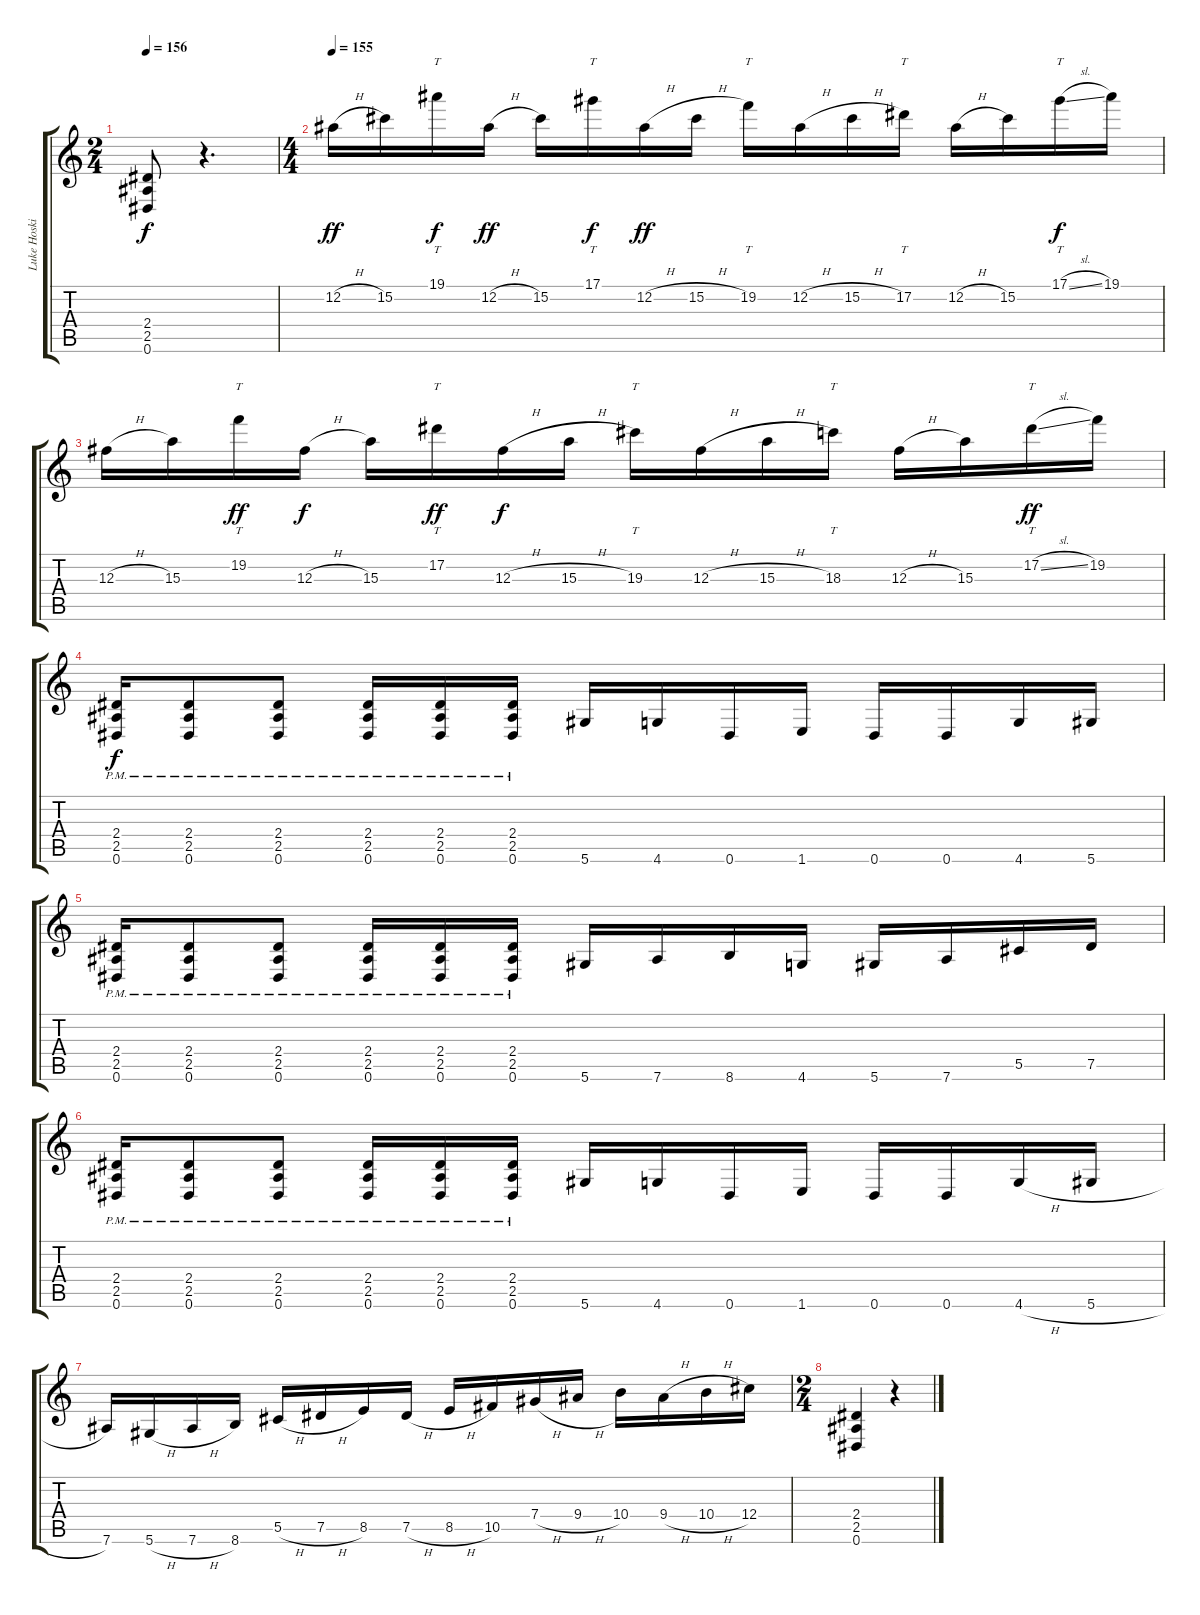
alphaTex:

\track ("Luke Hoskin - Lead Guitar" "Luke Hoski") {instrument overdrivenguitar}
\staff {score tabs}
\tuning (Eb4 Bb3 Gb3 Db3 Ab2 Eb2) {hide}
\ts (2 4)
\tempo 156
\clef g2
\ks c
(2.4 2.5 0.6).8{dy f} r.4{d} |
\ts (4 4)
\tempo 155
12.2{h}.16{dy ff} 15.2.16 19.1.16{tt dy f} 12.2{h}.16{dy ff} 15.2.16 17.1.16{tt dy f} 12.2{h}.16{dy ff} 15.2{h}.16 19.2.16{tt} 12.2{h}.16 15.2{h}.16 17.2.16{tt} 12.2{h}.16 15.2.16 17.1{sl}.16{tt dy f} 19.1.16 |
12.3{h}.16 15.3.16 19.2.16{tt dy ff} 12.3{h}.16{dy f} 15.3.16 17.2.16{tt dy ff} 12.3{h}.16{dy f} 15.3{h}.16 19.3.16{tt} 12.3{h}.16 15.3{h}.16 18.3.16{tt} 12.3{h}.16 15.3.16 17.2{sl}.16{tt dy ff} 19.2.16 |
(2.4{pm} 2.5{pm} 0.6{pm}).16{dy f} (2.4{pm} 2.5{pm} 0.6{pm}).8 (2.4{pm} 2.5{pm} 0.6{pm}).8 (2.4{pm} 2.5{pm} 0.6{pm}).16 (2.4{pm} 2.5{pm} 0.6{pm}).16 (2.4{pm} 2.5{pm} 0.6{pm}).16 5.6.16 4.6.16 0.6.16 1.6.16 0.6.16 0.6.16 4.6.16 5.6.16 |
(2.4{pm} 2.5{pm} 0.6{pm}).16 (2.4{pm} 2.5{pm} 0.6{pm}).8 (2.4{pm} 2.5{pm} 0.6{pm}).8 (2.4{pm} 2.5{pm} 0.6{pm}).16 (2.4{pm} 2.5{pm} 0.6{pm}).16 (2.4{pm} 2.5{pm} 0.6{pm}).16 5.6.16 7.6.16 8.6.16 4.6.16 5.6.16 7.6.16 5.5.16 7.5.16 |
(2.4{pm} 2.5{pm} 0.6{pm}).16 (2.4{pm} 2.5{pm} 0.6{pm}).8 (2.4{pm} 2.5{pm} 0.6{pm}).8 (2.4{pm} 2.5{pm} 0.6{pm}).16 (2.4{pm} 2.5{pm} 0.6{pm}).16 (2.4{pm} 2.5{pm} 0.6{pm}).16 5.6.16 4.6.16 0.6.16 1.6.16 0.6.16 0.6.16 4.6{h}.16 5.6{h}.16 |
7.6.16 5.6{h}.16 7.6{h}.16 8.6.16 5.5{h}.16 7.5{h}.16 8.5.16 7.5{h}.16 8.5{h}.16 10.5.16 7.4{h}.16 9.4{h}.16 10.4.16 9.4{h}.16 10.4{h}.16 12.4.16 |
\ts (2 4)
(2.4 2.5 0.6).4 r.4
